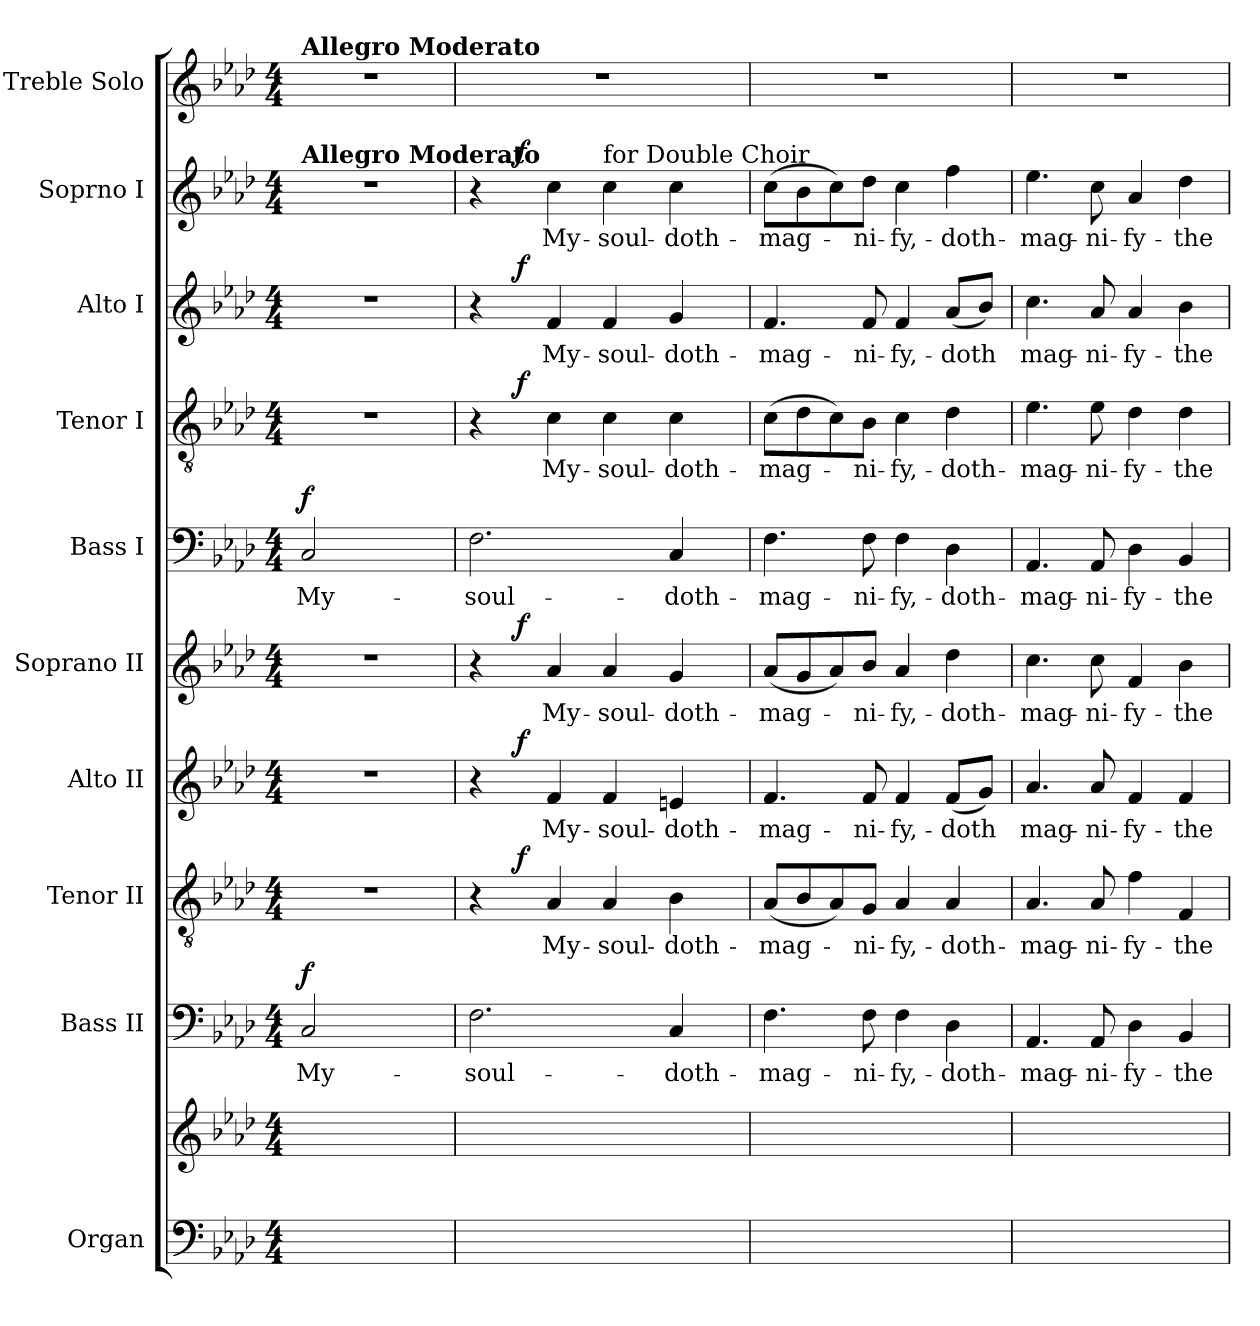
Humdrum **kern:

**kern	**kern	**kern	**text	**dynam	**kern	**text	**dynam	**kern	**text	**dynam	**kern	**text	**dynam	**kern	**text	**dynam	**kern	**text	**dynam	**kern	**text	**dynam	**kern	**text	**dynam	**kern
*part10	*part10	*part9	*part9	*part9	*part8	*part8	*part8	*part7	*part7	*part7	*part6	*part6	*part6	*part5	*part5	*part5	*part4	*part4	*part4	*part3	*part3	*part3	*part2	*part2	*part2	*part1
*staff11	*staff10	*staff9	*staff9	*staff9	*staff8	*staff8	*staff8	*staff7	*staff7	*staff7	*staff6	*staff6	*staff6	*staff5	*staff5	*staff5	*staff4	*staff4	*staff4	*staff3	*staff3	*staff3	*staff2	*staff2	*staff2	*staff1
*I"Organ	*	*I"Bass II	*	*	*I"Tenor II	*	*	*I"Alto II	*	*	*I"Soprano II	*	*	*I"Bass I	*	*	*I"Tenor I	*	*	*I"Alto I	*	*	*I"Soprno I	*	*	*I"Treble Solo
*I'Org.	*	*	*	*	*	*	*	*	*	*	*	*	*	*	*	*	*	*	*	*	*	*	*	*	*	*I'Tr. So.
!!LO:PB:g=z
*clefF4	*clefG2	*clefF4	*	*	*clefGv2	*	*	*clefG2	*	*	*clefG2	*	*	*clefF4	*	*	*clefGv2	*	*	*clefG2	*	*	*clefG2	*	*	*clefG2
*k[b-e-a-d-]	*k[b-e-a-d-]	*k[b-e-a-d-]	*	*	*k[b-e-a-d-]	*	*	*k[b-e-a-d-]	*	*	*k[b-e-a-d-]	*	*	*k[b-e-a-d-]	*	*	*k[b-e-a-d-]	*	*	*k[b-e-a-d-]	*	*	*k[b-e-a-d-]	*	*	*k[b-e-a-d-]
*A-:	*A-:	*A-:	*	*	*A-:	*	*	*A-:	*	*	*A-:	*	*	*A-:	*	*	*A-:	*	*	*A-:	*	*	*A-:	*	*	*A-:
*M4/4	*M4/4	*M4/4	*	*	*M4/4	*	*	*M4/4	*	*	*M4/4	*	*	*M4/4	*	*	*M4/4	*	*	*M4/4	*	*	*M4/4	*	*	*M4/4
*MM120	*MM120	*MM120	*	*	*MM120	*	*	*MM120	*	*	*MM120	*	*	*MM120	*	*	*MM120	*	*	*MM120	*	*	*MM120	*	*	*MM120
=1	=1	=1	=1	=1	=1	=1	=1	=1	=1	=1	=1	=1	=1	=1	=1	=1	=1	=1	=1	=1	=1	=1	=1	=1	=1	=1
!	!LO:N:vis=1	!	!	!	!	!	!	!	!	!	!	!	!	!	!	!	!	!	!	!	!	!	!	!	!	!
!	!	!	!LO:LY:b:color=#000000	!	!LO:N:vis=1	!	!	!LO:N:vis=1	!	!	!LO:N:vis=1	!	!	!	!	!	!	!	!	!	!	!	!	!	!	!
!	!	!	!	!	!	!	!	!	!	!	!	!	!	!	!	!	!	!	!	!	!	!	!	!	!	!LO:TX:a:B:t=Allegro Moderato
!	!	!	!	!	!	!	!	!	!	!	!	!	!	!	!	!	!	!	!	!	!	!	!LO:TX:a:B:t=Allegro Moderato	!	!	!
!	!	!	!	!	!	!	!	!	!	!	!	!	!	!	!LO:LY:b:color=#000000	!	!LO:N:vis=1	!	!	!LO:N:vis=1	!	!	!LO:N:vis=1	!	!	!LO:N:vis=1
2Ci/yy	2ryy	2Ci/	My-	f	1r	.	.	1r	.	.	1r	.	.	2Ci/	My-	f	1r	.	.	1r	.	.	1r	.	.	1r
2ryy	2ryy	2ryy	.	.	.	.	.	.	.	.	.	.	.	2ryy	.	.	.	.	.	.	.	.	.	.	.	.
=2	=2	=2	=2	=2	=2	=2	=2	=2	=2	=2	=2	=2	=2	=2	=2	=2	=2	=2	=2	=2	=2	=2	=2	=2	=2	=2
*^	*	*	*	*	*	*	*	*	*	*	*	*	*	*	*	*	*	*	*	*	*	*	*	*	*	*
!	!	!	!	!LO:LY:b:color=#000000	!	!	!	!	!	!	!	!	!	!	!	!	!	!	!	!	!	!	!	!	!	!	!
!	!	!	!	!	!	!	!	!	!	!	!	!	!	!	!	!LO:LY:b:color=#000000	!	!	!	!	!	!	!	!	!	!	!
*	*	*	*	*	*	*^	*	*	*^	*	*	*^	*	*	*	*	*	*^	*	*	*^	*	*	*^	*	*	*
4ryy	2.Fi\yy	4ryy	2.Fi\	-soul-	.	4r	8ryy	.	.	4r	8ryy	.	.	4r	8ryy	.	.	2.Fi\	-soul-	.	4r	8ryy	.	.	4r	8ryy	.	.	4r	8ryy	.	.	1r
.	.	.	.	.	.	.	64ryy	.	.	.	64ryy	.	.	.	64ryy	.	.	.	.	.	.	64ryy	.	.	.	64ryy	.	.	.	64ryy	.	.	.
.	.	.	.	.	.	.	256.ryy	.	.	.	256.ryy	.	.	.	256.ryy	.	.	.	.	.	.	256.ryy	.	.	.	256.ryy	.	.	.	256.ryy	.	.	.
.	.	.	.	.	.	.	2ryy	.	f	.	2ryy	.	f	.	2ryy	.	f	.	.	.	.	2ryy	.	f	.	2ryy	.	f	.	2ryy	.	f	.
!	!	!	!	!	!	!	!	!LO:LY:b:color=#000000	!	!	!	!	!	!	!	!	!	!	!	!	!	!	!	!	!	!	!	!	!	!	!	!	!
!	!	!	!	!	!	!	!	!	!	!	!	!LO:LY:b:color=#000000	!	!	!	!	!	!	!	!	!	!	!	!	!	!	!	!	!	!	!	!	!
!	!	!	!	!	!	!	!	!	!	!	!	!	!	!	!	!LO:LY:b:color=#000000	!	!	!	!	!	!	!	!	!	!	!	!	!	!	!	!	!
!	!	!	!	!	!	!	!	!	!	!	!	!	!	!	!	!	!	!	!	!	!	!	!LO:LY:b:color=#000000	!	!	!	!	!	!	!	!	!	!
!	!	!	!	!	!	!	!	!	!	!	!	!	!	!	!	!	!	!	!	!	!	!	!	!	!	!	!LO:LY:b:color=#000000	!	!	!	!	!	!
!	!	!	!	!	!	!	!	!	!	!	!	!	!	!	!	!	!	!	!	!	!	!	!	!	!	!	!	!	!	!	!LO:LY:b:color=#000000	!	!
4A-i\yy 4ciyy	.	4fi/yy 4a-iyy 4cciyy	.	.	.	4A-i/	.	My-	.	4fi/	.	My-	.	4a-i/	.	My-	.	.	.	.	4ci\	.	My-	.	4fi/	.	My-	.	4cci\	.	My-	.	.
!	!	!	!	!	!	!	!	!LO:LY:b:color=#000000	!	!	!	!	!	!	!	!	!	!	!	!	!	!	!	!	!	!	!	!	!	!	!	!	!
!	!	!	!	!	!	!	!	!	!	!	!	!LO:LY:b:color=#000000	!	!	!	!	!	!	!	!	!	!	!	!	!	!	!	!	!	!	!	!	!
!	!	!	!	!	!	!	!	!	!	!	!	!	!	!	!	!LO:LY:b:color=#000000	!	!	!	!	!	!	!	!	!	!	!	!	!	!	!	!	!
!	!	!	!	!	!	!	!	!	!	!	!	!	!	!	!	!	!	!	!	!	!	!	!LO:LY:b:color=#000000	!	!	!	!	!	!	!	!	!	!
!	!	!	!	!	!	!	!	!	!	!	!	!	!	!	!	!	!	!	!	!	!	!	!	!	!	!	!LO:LY:b:color=#000000	!	!	!	!	!	!
!	!	!	!	!	!	!	!	!	!	!	!	!	!	!	!	!	!	!	!	!	!	!	!	!	!	!	!	!	!LO:TX:a:t=for Double Choir	!	!	!	!
!	!	!	!	!	!	!	!	!	!	!	!	!	!	!	!	!	!	!	!	!	!	!	!	!	!	!	!	!	!	!	!LO:LY:b:color=#000000	!	!
4A-i\yy 4ciyy	.	4fi/yy 4a-iyy 4cciyy	.	.	.	4A-i/	.	-soul-	.	4fi/	.	-soul-	.	4a-i/	.	-soul-	.	.	.	.	4ci\	.	-soul-	.	4fi/	.	-soul-	.	4cci\	.	-soul-	.	.
.	.	.	.	.	.	.	4ryy	.	.	.	4ryy	.	.	.	4ryy	.	.	.	.	.	.	4ryy	.	.	.	4ryy	.	.	.	4ryy	.	.	.
!	!	!	!	!LO:LY:b:color=#000000	!	!	!	!	!	!	!	!	!	!	!	!	!	!	!	!	!	!	!	!	!	!	!	!	!	!	!	!	!
!	!	!	!	!	!	!	!	!LO:LY:b:color=#000000	!	!	!	!	!	!	!	!	!	!	!	!	!	!	!	!	!	!	!	!	!	!	!	!	!
!	!	!	!	!	!	!	!	!	!	!	!	!LO:LY:b:color=#000000	!	!	!	!	!	!	!	!	!	!	!	!	!	!	!	!	!	!	!	!	!
!	!	!	!	!	!	!	!	!	!	!	!	!	!	!	!	!LO:LY:b:color=#000000	!	!	!	!	!	!	!	!	!	!	!	!	!	!	!	!	!
!	!	!	!	!	!	!	!	!	!	!	!	!	!	!	!	!	!	!	!LO:LY:b:color=#000000	!	!	!	!	!	!	!	!	!	!	!	!	!	!
!	!	!	!	!	!	!	!	!	!	!	!	!	!	!	!	!	!	!	!	!	!	!	!LO:LY:b:color=#000000	!	!	!	!	!	!	!	!	!	!
!	!	!	!	!	!	!	!	!	!	!	!	!	!	!	!	!	!	!	!	!	!	!	!	!	!	!	!LO:LY:b:color=#000000	!	!	!	!	!	!
!	!	!	!	!	!	!	!	!	!	!	!	!	!	!	!	!	!	!	!	!	!	!	!	!	!	!	!	!	!	!	!LO:LY:b:color=#000000	!	!
4B-i/yy 4ciyy	4Ci\yy	4ei/yy 4giyy 4cciyy	4Ci/	-doth-	.	4B-i\	.	-doth-	.	4eni/	.	-doth-	.	4gi/	.	-doth-	.	4Ci/	-doth-	.	4ci\	.	-doth-	.	4gi/	.	-doth-	.	4cci\	.	-doth-	.	.
.	.	.	.	.	.	.	16ryy	.	.	.	16ryy	.	.	.	16ryy	.	.	.	.	.	.	16ryy	.	.	.	16ryy	.	.	.	16ryy	.	.	.
.	.	.	.	.	.	.	32ryy	.	.	.	32ryy	.	.	.	32ryy	.	.	.	.	.	.	32ryy	.	.	.	32ryy	.	.	.	32ryy	.	.	.
.	.	.	.	.	.	.	128ryy	.	.	.	128ryy	.	.	.	128ryy	.	.	.	.	.	.	128ryy	.	.	.	128ryy	.	.	.	128ryy	.	.	.
.	.	.	.	.	.	.	512ryy	.	.	.	512ryy	.	.	.	512ryy	.	.	.	.	.	.	512ryy	.	.	.	512ryy	.	.	.	512ryy	.	.	.
*	*	*	*	*	*	*v	*v	*	*	*	*	*	*	*v	*v	*	*	*	*	*	*v	*v	*	*	*v	*v	*	*	*v	*v	*	*	*
*	*	*	*	*	*	*	*	*	*v	*v	*	*	*	*	*	*	*	*	*	*	*	*	*	*	*	*	*	*
=3	=3	=3	=3	=3	=3	=3	=3	=3	=3	=3	=3	=3	=3	=3	=3	=3	=3	=3	=3	=3	=3	=3	=3	=3	=3	=3	=3
*	*	*^	*	*	*	*	*	*	*	*	*	*	*	*	*	*	*	*	*	*	*	*	*	*	*	*	*
*	*	*	*	*	*	*	*^	*	*	*^	*	*	*^	*	*	*	*	*	*^	*	*	*^	*	*	*^	*	*	*
!	!	!	!	!	!LO:LY:b:color=#000000	!	!	!	!	!	!	!	!	!	!	!	!	!	!	!	!	!	!	!	!	!	!	!	!	!	!	!	!	!
*	*	*	*	*	*	*	*v	*v	*	*	*	*	*	*	*v	*v	*	*	*	*	*	*v	*v	*	*	*v	*v	*	*	*v	*v	*	*	*
*	*	*	*	*	*	*	*	*	*	*v	*v	*	*	*	*	*	*	*	*	*	*	*	*	*	*	*	*	*	*
*	*	*	*	*	*	*	*^	*	*	*^	*	*	*^	*	*	*	*	*	*^	*	*	*^	*	*	*^	*	*	*
!	!	!	!	!	!	!	!	!	!LO:LY:b:color=#000000	!	!	!	!	!	!	!	!	!	!	!	!	!	!	!	!	!	!	!	!	!	!	!	!	!
*	*	*	*	*	*	*	*v	*v	*	*	*	*	*	*	*v	*v	*	*	*	*	*	*v	*v	*	*	*v	*v	*	*	*v	*v	*	*	*
*	*	*	*	*	*	*	*	*	*	*v	*v	*	*	*	*	*	*	*	*	*	*	*	*	*	*	*	*	*	*
*	*	*	*	*	*	*	*^	*	*	*^	*	*	*^	*	*	*	*	*	*^	*	*	*^	*	*	*^	*	*	*
!	!	!	!	!	!	!	!	!	!	!	!	!	!LO:LY:b:color=#000000	!	!	!	!	!	!	!	!	!	!	!	!	!	!	!	!	!	!	!	!	!
*	*	*	*	*	*	*	*v	*v	*	*	*	*	*	*	*v	*v	*	*	*	*	*	*v	*v	*	*	*v	*v	*	*	*v	*v	*	*	*
*	*	*	*	*	*	*	*	*	*	*v	*v	*	*	*	*	*	*	*	*	*	*	*	*	*	*	*	*	*	*
*	*	*	*	*	*	*	*^	*	*	*^	*	*	*^	*	*	*	*	*	*^	*	*	*^	*	*	*^	*	*	*
!	!	!	!	!	!	!	!	!	!	!	!	!	!	!	!	!	!LO:LY:b:color=#000000	!	!	!	!	!	!	!	!	!	!	!	!	!	!	!	!	!
*	*	*	*	*	*	*	*v	*v	*	*	*	*	*	*	*v	*v	*	*	*	*	*	*v	*v	*	*	*v	*v	*	*	*v	*v	*	*	*
*	*	*	*	*	*	*	*	*	*	*v	*v	*	*	*	*	*	*	*	*	*	*	*	*	*	*	*	*	*	*
*	*	*	*	*	*	*	*^	*	*	*^	*	*	*^	*	*	*	*	*	*^	*	*	*^	*	*	*^	*	*	*
!	!	!	!	!	!	!	!	!	!	!	!	!	!	!	!	!	!	!	!	!LO:LY:b:color=#000000	!	!	!	!	!	!	!	!	!	!	!	!	!	!
*	*	*	*	*	*	*	*v	*v	*	*	*	*	*	*	*v	*v	*	*	*	*	*	*v	*v	*	*	*v	*v	*	*	*v	*v	*	*	*
*	*	*	*	*	*	*	*	*	*	*v	*v	*	*	*	*	*	*	*	*	*	*	*	*	*	*	*	*	*	*
*	*	*	*	*	*	*	*^	*	*	*^	*	*	*^	*	*	*	*	*	*^	*	*	*^	*	*	*^	*	*	*
!	!	!	!	!	!	!	!	!	!	!	!	!	!	!	!	!	!	!	!	!	!	!	!	!LO:LY:b:color=#000000	!	!	!	!	!	!	!	!	!	!
*	*	*	*	*	*	*	*v	*v	*	*	*	*	*	*	*v	*v	*	*	*	*	*	*v	*v	*	*	*v	*v	*	*	*v	*v	*	*	*
*	*	*	*	*	*	*	*	*	*	*v	*v	*	*	*	*	*	*	*	*	*	*	*	*	*	*	*	*	*	*
*	*	*	*	*	*	*	*^	*	*	*^	*	*	*^	*	*	*	*	*	*^	*	*	*^	*	*	*^	*	*	*
!	!	!	!	!	!	!	!	!	!	!	!	!	!	!	!	!	!	!	!	!	!	!	!	!	!	!	!	!LO:LY:b:color=#000000	!	!	!	!	!	!
*	*	*	*	*	*	*	*v	*v	*	*	*	*	*	*	*v	*v	*	*	*	*	*	*v	*v	*	*	*v	*v	*	*	*v	*v	*	*	*
*	*	*	*	*	*	*	*	*	*	*v	*v	*	*	*	*	*	*	*	*	*	*	*	*	*	*	*	*	*	*
*	*	*	*	*	*	*	*^	*	*	*^	*	*	*^	*	*	*	*	*	*^	*	*	*^	*	*	*^	*	*	*
!	!	!	!	!	!	!	!	!	!	!	!	!	!	!	!	!	!	!	!	!	!	!	!	!	!	!	!	!	!	!	!	!LO:LY:b:color=#000000	!	!
*	*	*	*	*	*	*	*v	*v	*	*	*	*	*	*	*v	*v	*	*	*	*	*	*v	*v	*	*	*v	*v	*	*	*v	*v	*	*	*
*	*	*	*	*	*	*	*	*	*	*v	*v	*	*	*	*	*	*	*	*	*	*	*	*	*	*	*	*	*	*
8A-i\yy 8ciyyL	2.Fi\yy	8a-i\yy 8cciyyL	2.fi\yy	4.Fi\	-mag-	.	(8A-i/L	-mag-	.	4.fi/	-mag-	.	(8a-i/L	-mag-	.	4.Fi\	-mag-	.	(8ci\L	-mag-	.	4.fi/	-mag-	.	(8cci\L	-mag-	.	1r
8B-i\yy 8d-iyy	.	8gi\yy 8b-iyy	.	.	.	.	8B-i/	.	.	.	.	.	8gi/	.	.	.	.	.	8d-i\	.	.	.	.	.	8b-i\	.	.	.
8A-i\yy 8ciyy	.	8a-i\yy 8cciyy	.	.	.	.	8A-i/)	.	.	.	.	.	8a-i/)	.	.	.	.	.	8ci\)	.	.	.	.	.	8cci\)	.	.	.
!	!	!	!	!	!LO:LY:b:color=#000000	!	!	!	!	!	!	!	!	!	!	!	!	!	!	!	!	!	!	!	!	!	!	!
!	!	!	!	!	!	!	!	!LO:LY:b:color=#000000	!	!	!	!	!	!	!	!	!	!	!	!	!	!	!	!	!	!	!	!
!	!	!	!	!	!	!	!	!	!	!	!LO:LY:b:color=#000000	!	!	!	!	!	!	!	!	!	!	!	!	!	!	!	!	!
!	!	!	!	!	!	!	!	!	!	!	!	!	!	!LO:LY:b:color=#000000	!	!	!	!	!	!	!	!	!	!	!	!	!	!
!	!	!	!	!	!	!	!	!	!	!	!	!	!	!	!	!	!LO:LY:b:color=#000000	!	!	!	!	!	!	!	!	!	!	!
!	!	!	!	!	!	!	!	!	!	!	!	!	!	!	!	!	!	!	!	!LO:LY:b:color=#000000	!	!	!	!	!	!	!	!
!	!	!	!	!	!	!	!	!	!	!	!	!	!	!	!	!	!	!	!	!	!	!	!LO:LY:b:color=#000000	!	!	!	!	!
!	!	!	!	!	!	!	!	!	!	!	!	!	!	!	!	!	!	!	!	!	!	!	!	!	!	!LO:LY:b:color=#000000	!	!
8Gi\yy 8B-iyyJ	.	8b-i\yy 8dd-iyyJ	.	8Fi\	-ni-	.	8Gi/J	-ni-	.	8fi/	-ni-	.	8b-i/J	-ni-	.	8Fi\	-ni-	.	8B-i\J	-ni-	.	8fi/	-ni-	.	8dd-i\J	-ni-	.	.
!	!	!	!	!	!LO:LY:b:color=#000000	!	!	!	!	!	!	!	!	!	!	!	!	!	!	!	!	!	!	!	!	!	!	!
!	!	!	!	!	!	!	!	!LO:LY:b:color=#000000	!	!	!	!	!	!	!	!	!	!	!	!	!	!	!	!	!	!	!	!
!	!	!	!	!	!	!	!	!	!	!	!LO:LY:b:color=#000000	!	!	!	!	!	!	!	!	!	!	!	!	!	!	!	!	!
!	!	!	!	!	!	!	!	!	!	!	!	!	!	!LO:LY:b:color=#000000	!	!	!	!	!	!	!	!	!	!	!	!	!	!
!	!	!	!	!	!	!	!	!	!	!	!	!	!	!	!	!	!LO:LY:b:color=#000000	!	!	!	!	!	!	!	!	!	!	!
!	!	!	!	!	!	!	!	!	!	!	!	!	!	!	!	!	!	!	!	!LO:LY:b:color=#000000	!	!	!	!	!	!	!	!
!	!	!	!	!	!	!	!	!	!	!	!	!	!	!	!	!	!	!	!	!	!	!	!LO:LY:b:color=#000000	!	!	!	!	!
!	!	!	!	!	!	!	!	!	!	!	!	!	!	!	!	!	!	!	!	!	!	!	!	!	!	!LO:LY:b:color=#000000	!	!
4A-i\yy 4ciyy	.	4a-i\yy 4cciyy	.	4Fi\	-fy,-	.	4A-i/	-fy,-	.	4fi/	-fy,-	.	4a-i/	-fy,-	.	4Fi\	-fy,-	.	4ci\	-fy,-	.	4fi/	-fy,-	.	4cci\	-fy,-	.	.
!	!	!	!	!	!LO:LY:b:color=#000000	!	!	!	!	!	!	!	!	!	!	!	!	!	!	!	!	!	!	!	!	!	!	!
!	!	!	!	!	!	!	!	!LO:LY:b:color=#000000	!	!	!	!	!	!	!	!	!	!	!	!	!	!	!	!	!	!	!	!
!	!	!	!	!	!	!	!	!	!	!	!LO:LY:b:color=#000000	!	!	!	!	!	!	!	!	!	!	!	!	!	!	!	!	!
!	!	!	!	!	!	!	!	!	!	!	!	!	!	!LO:LY:b:color=#000000	!	!	!	!	!	!	!	!	!	!	!	!	!	!
!	!	!	!	!	!	!	!	!	!	!	!	!	!	!	!	!	!LO:LY:b:color=#000000	!	!	!	!	!	!	!	!	!	!	!
!	!	!	!	!	!	!	!	!	!	!	!	!	!	!	!	!	!	!	!	!LO:LY:b:color=#000000	!	!	!	!	!	!	!	!
!	!	!	!	!	!	!	!	!	!	!	!	!	!	!	!	!	!	!	!	!	!	!	!LO:LY:b:color=#000000	!	!	!	!	!
!	!	!	!	!	!	!	!	!	!	!	!	!	!	!	!	!	!	!	!	!	!	!	!	!	!	!LO:LY:b:color=#000000	!	!
4A-i/yy 4d-iyy	4D-i\yy	4ffi/yy	8fi/yy 8a-iyyL	4D-i\	-doth-	.	4A-i/	-doth-	.	(8fi/L	-doth	.	4dd-i\	-doth-	.	4D-i\	-doth-	.	4d-i\	-doth-	.	(8a-i/L	-doth	.	4ffi\	-doth-	.	.
.	.	.	8gi/yy 8b-iyyJ	.	.	.	.	.	.	8gi/J)	.	.	.	.	.	.	.	.	.	.	.	8b-i/J)	.	.	.	.	.	.
*v	*v	*	*	*	*	*	*	*	*	*	*	*	*	*	*	*	*	*	*	*	*	*	*	*	*	*	*	*
*	*v	*v	*	*	*	*	*	*	*	*	*	*	*	*	*	*	*	*	*	*	*	*	*	*	*	*	*
=4	=4	=4	=4	=4	=4	=4	=4	=4	=4	=4	=4	=4	=4	=4	=4	=4	=4	=4	=4	=4	=4	=4	=4	=4	=4	=4
*	*^	*	*	*	*	*	*	*	*	*	*	*	*	*	*	*	*	*	*	*	*	*	*	*	*	*
!	!	!	!	!LO:LY:b:color=#000000	!	!	!	!	!	!	!	!	!	!	!	!	!	!	!	!	!	!	!	!	!	!	!
*	*v	*v	*	*	*	*	*	*	*	*	*	*	*	*	*	*	*	*	*	*	*	*	*	*	*	*	*
*	*^	*	*	*	*	*	*	*	*	*	*	*	*	*	*	*	*	*	*	*	*	*	*	*	*	*
!	!	!	!	!	!	!	!LO:LY:b:color=#000000	!	!	!	!	!	!	!	!	!	!	!	!	!	!	!	!	!	!	!	!
*	*v	*v	*	*	*	*	*	*	*	*	*	*	*	*	*	*	*	*	*	*	*	*	*	*	*	*	*
*	*^	*	*	*	*	*	*	*	*	*	*	*	*	*	*	*	*	*	*	*	*	*	*	*	*	*
!	!	!	!	!	!	!	!	!	!	!LO:LY:b:color=#000000	!	!	!	!	!	!	!	!	!	!	!	!	!	!	!	!	!
*	*v	*v	*	*	*	*	*	*	*	*	*	*	*	*	*	*	*	*	*	*	*	*	*	*	*	*	*
*	*^	*	*	*	*	*	*	*	*	*	*	*	*	*	*	*	*	*	*	*	*	*	*	*	*	*
!	!	!	!	!	!	!	!	!	!	!	!	!	!LO:LY:b:color=#000000	!	!	!	!	!	!	!	!	!	!	!	!	!	!
*	*v	*v	*	*	*	*	*	*	*	*	*	*	*	*	*	*	*	*	*	*	*	*	*	*	*	*	*
*	*^	*	*	*	*	*	*	*	*	*	*	*	*	*	*	*	*	*	*	*	*	*	*	*	*	*
!	!	!	!	!	!	!	!	!	!	!	!	!	!	!	!	!LO:LY:b:color=#000000	!	!	!	!	!	!	!	!	!	!	!
*	*v	*v	*	*	*	*	*	*	*	*	*	*	*	*	*	*	*	*	*	*	*	*	*	*	*	*	*
*	*^	*	*	*	*	*	*	*	*	*	*	*	*	*	*	*	*	*	*	*	*	*	*	*	*	*
!	!	!	!	!	!	!	!	!	!	!	!	!	!	!	!	!	!	!	!LO:LY:b:color=#000000	!	!	!	!	!	!	!	!
*	*v	*v	*	*	*	*	*	*	*	*	*	*	*	*	*	*	*	*	*	*	*	*	*	*	*	*	*
*	*^	*	*	*	*	*	*	*	*	*	*	*	*	*	*	*	*	*	*	*	*	*	*	*	*	*
!	!	!	!	!	!	!	!	!	!	!	!	!	!	!	!	!	!	!	!	!	!	!LO:LY:b:color=#000000	!	!	!	!	!
*	*v	*v	*	*	*	*	*	*	*	*	*	*	*	*	*	*	*	*	*	*	*	*	*	*	*	*	*
*	*^	*	*	*	*	*	*	*	*	*	*	*	*	*	*	*	*	*	*	*	*	*	*	*	*	*
!	!	!	!	!	!	!	!	!	!	!	!	!	!	!	!	!	!	!	!	!	!	!	!	!	!LO:LY:b:color=#000000	!	!
*	*v	*v	*	*	*	*	*	*	*	*	*	*	*	*	*	*	*	*	*	*	*	*	*	*	*	*	*
4.A-i\yy 4.ciyy	4.a-i\yy 4.cciyy 4.ee-iyy	4.AA-i/	-mag-	.	4.A-i/	-mag-	.	4.a-i/	mag-	.	4.cci\	-mag-	.	4.AA-i/	-mag-	.	4.e-i\	-mag-	.	4.cci\	mag-	.	4.ee-i\	-mag-	.	1r
!	!	!	!LO:LY:b:color=#000000	!	!	!	!	!	!	!	!	!	!	!	!	!	!	!	!	!	!	!	!	!	!	!
!	!	!	!	!	!	!LO:LY:b:color=#000000	!	!	!	!	!	!	!	!	!	!	!	!	!	!	!	!	!	!	!	!
!	!	!	!	!	!	!	!	!	!LO:LY:b:color=#000000	!	!	!	!	!	!	!	!	!	!	!	!	!	!	!	!	!
!	!	!	!	!	!	!	!	!	!	!	!	!LO:LY:b:color=#000000	!	!	!	!	!	!	!	!	!	!	!	!	!	!
!	!	!	!	!	!	!	!	!	!	!	!	!	!	!	!LO:LY:b:color=#000000	!	!	!	!	!	!	!	!	!	!	!
!	!	!	!	!	!	!	!	!	!	!	!	!	!	!	!	!	!	!LO:LY:b:color=#000000	!	!	!	!	!	!	!	!
!	!	!	!	!	!	!	!	!	!	!	!	!	!	!	!	!	!	!	!	!	!LO:LY:b:color=#000000	!	!	!	!	!
!	!	!	!	!	!	!	!	!	!	!	!	!	!	!	!	!	!	!	!	!	!	!	!	!LO:LY:b:color=#000000	!	!
8AA-i\yy 8A-iyy	8e-i/yy 8a-iyy 8cciyy	8AA-i/	-ni-	.	8A-i/	-ni-	.	8a-i/	-ni-	.	8cci\	-ni-	.	8AA-i/	-ni-	.	8e-i\	-ni-	.	8a-i/	-ni-	.	8cci\	-ni-	.	.
!	!	!	!LO:LY:b:color=#000000	!	!	!	!	!	!	!	!	!	!	!	!	!	!	!	!	!	!	!	!	!	!	!
!	!	!	!	!	!	!LO:LY:b:color=#000000	!	!	!	!	!	!	!	!	!	!	!	!	!	!	!	!	!	!	!	!
!	!	!	!	!	!	!	!	!	!LO:LY:b:color=#000000	!	!	!	!	!	!	!	!	!	!	!	!	!	!	!	!	!
!	!	!	!	!	!	!	!	!	!	!	!	!LO:LY:b:color=#000000	!	!	!	!	!	!	!	!	!	!	!	!	!	!
!	!	!	!	!	!	!	!	!	!	!	!	!	!	!	!LO:LY:b:color=#000000	!	!	!	!	!	!	!	!	!	!	!
!	!	!	!	!	!	!	!	!	!	!	!	!	!	!	!	!	!	!LO:LY:b:color=#000000	!	!	!	!	!	!	!	!
!	!	!	!	!	!	!	!	!	!	!	!	!	!	!	!	!	!	!	!	!	!LO:LY:b:color=#000000	!	!	!	!	!
!	!	!	!	!	!	!	!	!	!	!	!	!	!	!	!	!	!	!	!	!	!	!	!	!LO:LY:b:color=#000000	!	!
4D-i\yy 4A-iyy	4d-i/yy 4fiyy 4a-iyy	4D-i\	-fy-	.	4fi\	-fy-	.	4fi/	-fy-	.	4fi/	-fy-	.	4D-i\	-fy-	.	4d-i\	-fy-	.	4a-i/	-fy-	.	4a-i/	-fy-	.	.
!	!	!	!LO:LY:b:color=#000000	!	!	!	!	!	!	!	!	!	!	!	!	!	!	!	!	!	!	!	!	!	!	!
!	!	!	!	!	!	!LO:LY:b:color=#000000	!	!	!	!	!	!	!	!	!	!	!	!	!	!	!	!	!	!	!	!
!	!	!	!	!	!	!	!	!	!LO:LY:b:color=#000000	!	!	!	!	!	!	!	!	!	!	!	!	!	!	!	!	!
!	!	!	!	!	!	!	!	!	!	!	!	!LO:LY:b:color=#000000	!	!	!	!	!	!	!	!	!	!	!	!	!	!
!	!	!	!	!	!	!	!	!	!	!	!	!	!	!	!LO:LY:b:color=#000000	!	!	!	!	!	!	!	!	!	!	!
!	!	!	!	!	!	!	!	!	!	!	!	!	!	!	!	!	!	!LO:LY:b:color=#000000	!	!	!	!	!	!	!	!
!	!	!	!	!	!	!	!	!	!	!	!	!	!	!	!	!	!	!	!	!	!LO:LY:b:color=#000000	!	!	!	!	!
!	!	!	!	!	!	!	!	!	!	!	!	!	!	!	!	!	!	!	!	!	!	!	!	!LO:LY:b:color=#000000	!	!
4BB-i\yy 4Fiyy 4B-iyy	4d-i/yy 4fiyy 4b-iyy 4dd-iyy	4BB-i/	-the-	.	4Fi/	-the-	.	4fi/	-the-	.	4b-i\	-the-	.	4BB-i/	-the-	.	4d-i\	-the-	.	4b-i\	-the-	.	4dd-i\	-the-	.	.
=	=	=	=	=	=	=	=	=	=	=	=	=	=	=	=	=	=	=	=	=	=	=	=	=	=	=
*-	*-	*-	*-	*-	*-	*-	*-	*-	*-	*-	*-	*-	*-	*-	*-	*-	*-	*-	*-	*-	*-	*-	*-	*-	*-	*-
